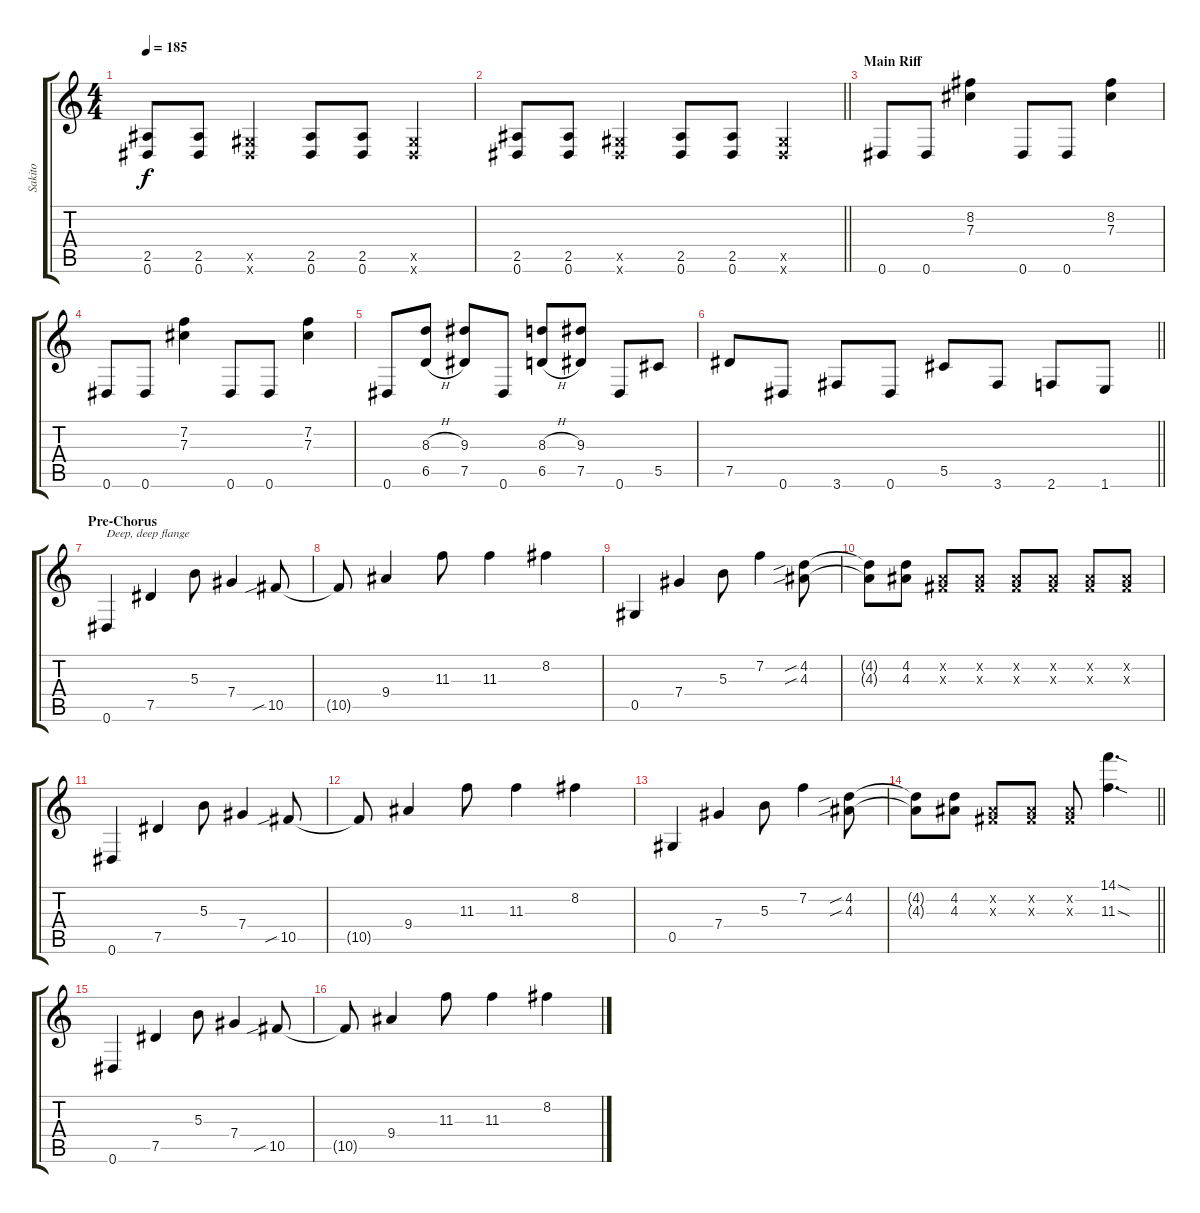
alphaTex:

\track ("Sakito" "Sakito") {instrument overdrivenguitar}
\staff {score tabs}
\tuning (Eb4 Bb3 Gb3 Db3 Ab2 Eb2) {hide}
\ts (4 4)
\tempo 185
\clef g2
\ks c
(2.5 0.6).8{dy f} (2.5 0.6).8 (0.5{x} 0.6{x}).4 (2.5 0.6).8 (2.5 0.6).8 (0.5{x} 0.6{x}).4 |
\barLineRight lightlight
(2.5 0.6).8 (2.5 0.6).8 (0.5{x} 0.6{x}).4 (2.5 0.6).8 (2.5 0.6).8 (0.5{x} 0.6{x}).4 |
\section ("" "Main Riff")
0.6.8 0.6.8 (8.2 7.3).4 0.6.8 0.6.8 (8.2 7.3).4 |
0.6.8 0.6.8 (7.2 7.3).4 0.6.8 0.6.8 (7.2 7.3).4 |
0.6.8 (8.3{h} 6.5{h}).8 (9.3 7.5).8 0.6.8 (8.3{h} 6.5{h}).8 (9.3 7.5).8 0.6.8 5.5.8 |
\barLineRight lightlight
7.5.8 0.6.8 3.6.8 0.6.8 5.5.8 3.6.8 2.6.8 1.6.8 |
\section ("" "Pre-Chorus")
0.6.4{txt "Deep, deep flange"} 7.5.4 5.3.8 7.4.4 10.5{sib}.8 |
10.5{t}.8 9.4.4 11.3.8 11.3.4 8.2.4 |
0.5.4 7.4.4 5.3.8 7.2.4 (4.2{sib} 4.3{sib}).8 |
(4.2{t} 4.3{t}).8 (4.2 4.3).8 (0.2{x} 0.3{x}).8 (0.2{x} 0.3{x}).8 (0.2{x} 0.3{x}).8 (0.2{x} 0.3{x}).8 (0.2{x} 0.3{x}).8 (0.2{x} 0.3{x}).8 |
0.6.4 7.5.4 5.3.8 7.4.4 10.5{sib}.8 |
10.5{t}.8 9.4.4 11.3.8 11.3.4 8.2.4 |
0.5.4 7.4.4 5.3.8 7.2.4 (4.2{sib} 4.3{sib}).8 |
\barLineRight lightlight
(4.2{t} 4.3{t}).8 (4.2 4.3).8 (0.2{x} 0.3{x}).8 (0.2{x} 0.3{x}).8 (0.2{x} 0.3{x}).8 (14.1{sod} 11.3{sod}).4{d} |
0.6.4 7.5.4 5.3.8 7.4.4 10.5{sib}.8 |
10.5{t}.8 9.4.4 11.3.8 11.3.4 8.2.4
